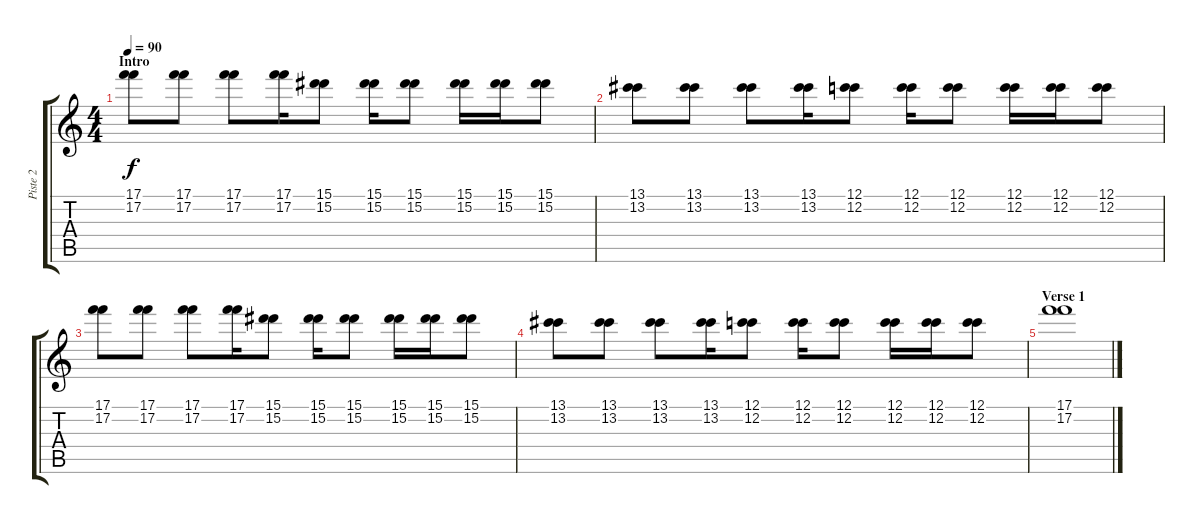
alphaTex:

\track ("Piste 2" "Piste 2") {instrument electricguitarclean}
\staff {score tabs}
\tuning (C4 C4 Ab3 Eb3 Bb2 F2) {hide}
\ts (4 4)
\section ("" "Intro")
\tempo 90
\clef g2
\ks c
(17.1 17.2).8{dy f instrument electricguitarclean} (17.1 17.2).8 (17.1 17.2).8 (17.1 17.2).16 (15.1 15.2).8 (15.1 15.2).16 (15.1 15.2).8 (15.1 15.2).16 (15.1 15.2).16 (15.1 15.2).8 |
(13.1 13.2).8 (13.1 13.2).8 (13.1 13.2).8 (13.1 13.2).16 (12.1 12.2).8 (12.1 12.2).16 (12.1 12.2).8 (12.1 12.2).16 (12.1 12.2).16 (12.1 12.2).8 |
(17.1 17.2).8 (17.1 17.2).8 (17.1 17.2).8 (17.1 17.2).16 (15.1 15.2).8 (15.1 15.2).16 (15.1 15.2).8 (15.1 15.2).16 (15.1 15.2).16 (15.1 15.2).8 |
(13.1 13.2).8 (13.1 13.2).8 (13.1 13.2).8 (13.1 13.2).16 (12.1 12.2).8 (12.1 12.2).16 (12.1 12.2).8 (12.1 12.2).16 (12.1 12.2).16 (12.1 12.2).8 |
\section ("" "Verse 1")
(17.1 17.2).1
